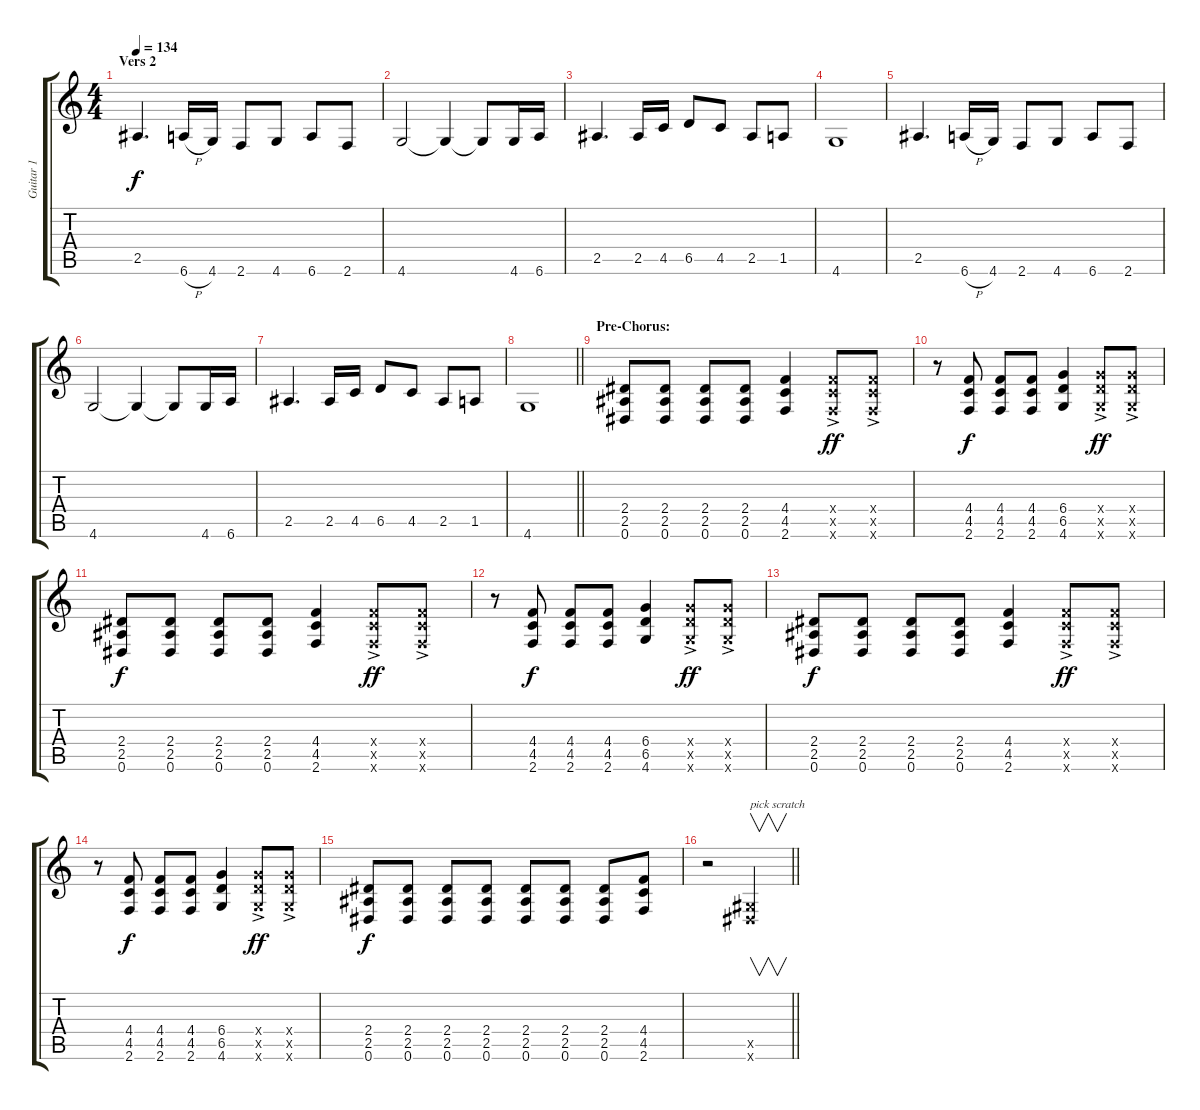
\track ("Guitar 1" "Guitar 1") {instrument distortionguitar}
\staff {score tabs}
\tuning (Eb4 Bb3 Gb3 Db3 Ab2 Eb2) {hide}
\ts (4 4)
\section ("" "Vers 2")
\tempo 134
\clef g2
\ks c
2.5.4{d dy f} 6.6{h}.16 4.6.16 2.6.8 4.6.8 6.6.8 2.6.8 |
4.6.2 4.6{t}.4 4.6{t}.8 4.6.16 6.6.16 |
2.5.4{d} 2.5.16 4.5.16 6.5.8 4.5.8 2.5.8 1.5.8 |
4.6.1 |
2.5.4{d} 6.6{h}.16 4.6.16 2.6.8 4.6.8 6.6.8 2.6.8 |
4.6.2 4.6{t}.4 4.6{t}.8 4.6.16 6.6.16 |
2.5.4{d} 2.5.16 4.5.16 6.5.8 4.5.8 2.5.8 1.5.8 |
\barLineRight lightlight
4.6.1 |
\section ("" "Pre-Chorus:")
(2.4 2.5 0.6).8 (2.4 2.5 0.6).8 (2.4 2.5 0.6).8 (2.4 2.5 0.6).8 (4.4 4.5 2.6).4 (4.4{ac x} 4.5{ac x} 2.6{ac x}).8{dy ff} (4.4{ac x} 4.5{ac x} 2.6{ac x}).8 |
r.8 (4.4 4.5 2.6).8{dy f} (4.4 4.5 2.6).8 (4.4 4.5 2.6).8 (6.4 6.5 4.6).4 (6.4{ac x} 6.5{ac x} 4.6{ac x}).8{dy ff} (6.4{ac x} 6.5{ac x} 4.6{ac x}).8 |
(2.4 2.5 0.6).8{dy f} (2.4 2.5 0.6).8 (2.4 2.5 0.6).8 (2.4 2.5 0.6).8 (4.4 4.5 2.6).4 (4.4{ac x} 4.5{ac x} 2.6{ac x}).8{dy ff} (4.4{ac x} 4.5{ac x} 2.6{ac x}).8 |
r.8 (4.4 4.5 2.6).8{dy f} (4.4 4.5 2.6).8 (4.4 4.5 2.6).8 (6.4 6.5 4.6).4 (6.4{ac x} 6.5{ac x} 4.6{ac x}).8{dy ff} (6.4{ac x} 6.5{ac x} 4.6{ac x}).8 |
(2.4 2.5 0.6).8{dy f} (2.4 2.5 0.6).8 (2.4 2.5 0.6).8 (2.4 2.5 0.6).8 (4.4 4.5 2.6).4 (4.4{ac x} 4.5{ac x} 2.6{ac x}).8{dy ff} (4.4{ac x} 4.5{ac x} 2.6{ac x}).8 |
r.8 (4.4 4.5 2.6).8{dy f} (4.4 4.5 2.6).8 (4.4 4.5 2.6).8 (6.4 6.5 4.6).4 (6.4{ac x} 6.5{ac x} 4.6{ac x}).8{dy ff} (6.4{ac x} 6.5{ac x} 4.6{ac x}).8 |
(2.4 2.5 0.6).8{dy f} (2.4 2.5 0.6).8 (2.4 2.5 0.6).8 (2.4 2.5 0.6).8 (2.4 2.5 0.6).8 (2.4 2.5 0.6).8 (2.4 2.5 0.6).8 (4.4 4.5 2.6).8 |
\barLineRight lightlight
r.2 (0.5{x} 0.6{x}).2{v txt "pick scratch"}
